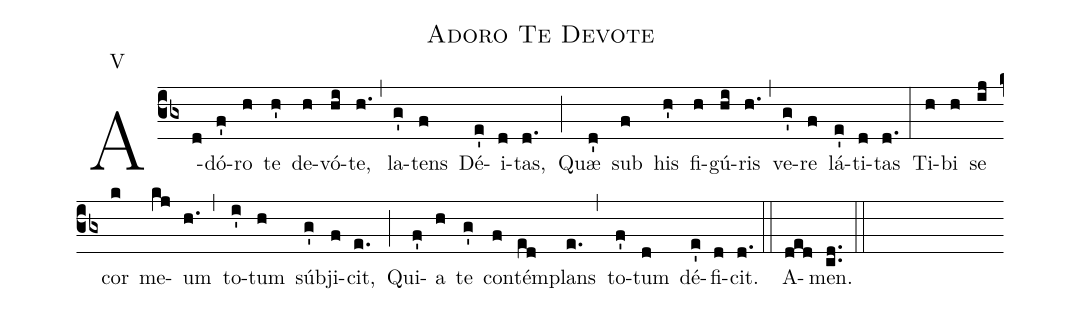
name: Adoro Te Devote;
annotation: V;
%%
(cb3)
A(d)dó(f')ro(h) te(h') de(h)vó(hi)te,(h.) (,) la(g')tens(f) Dé(e')i(d)tas,(d.) (;)
Quæ(d') sub(f) his(h') fi(h)gú(hi)ris(h.) (,) ve(g')re(f) lá(e')ti(d)tas(d.) (:)
Ti(h)bi(h) se(ij) cor(k) me(kj)um(h.) (,) to(i')tum(h) súb(g')ji(f)cit,(e.) (;)
Qui(f')a(h) te(g') con(f)tém(ed)plans(e.) (,) to(f')tum(d) dé(e')fi(d)cit.(d.) (::)
A(ded)men.(cd..) (::)
